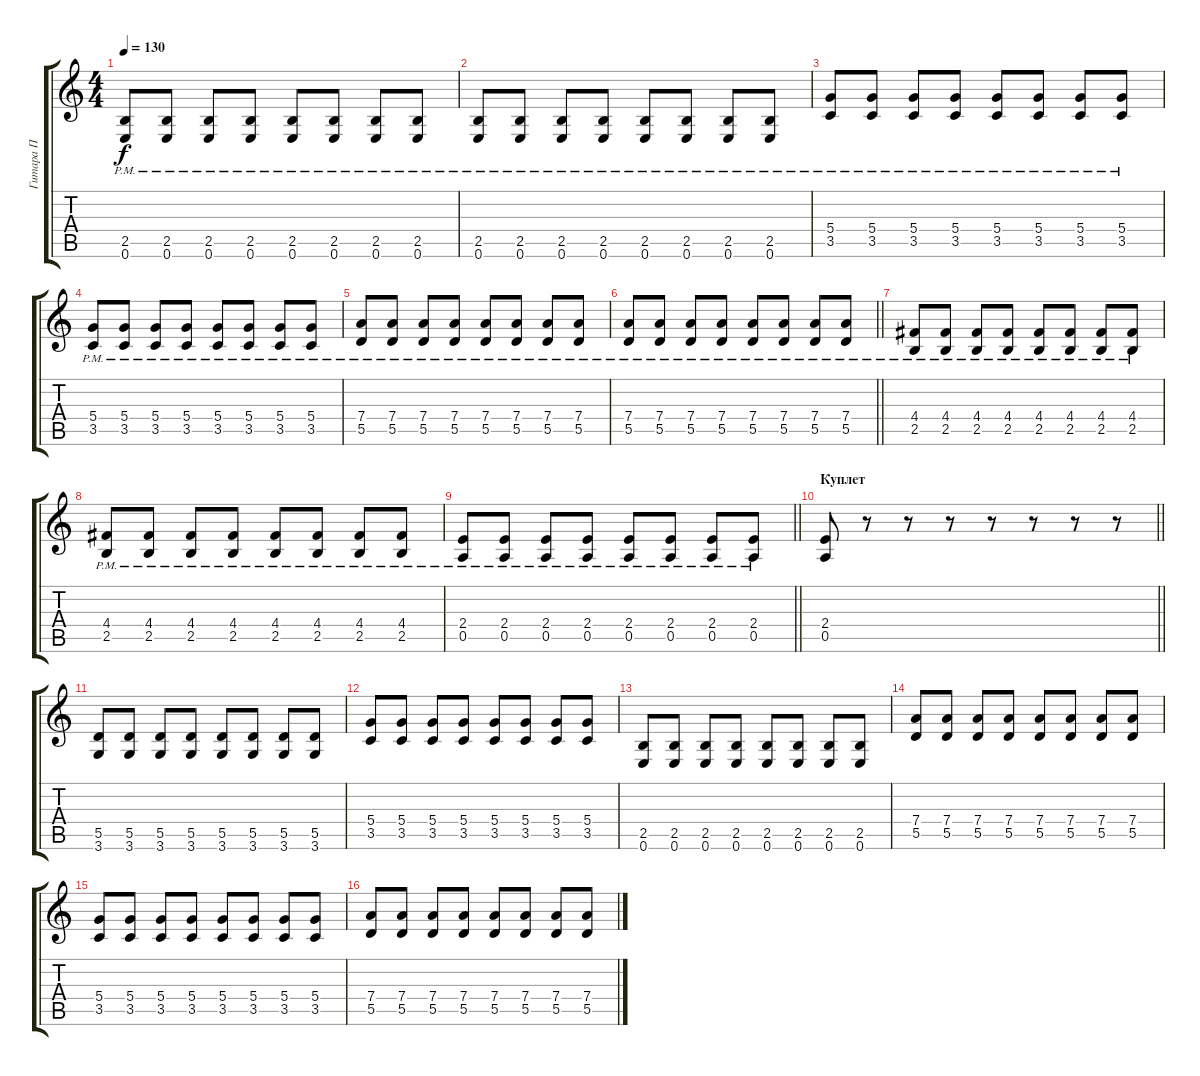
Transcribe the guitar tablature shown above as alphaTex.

\track ("Гитара П" "Гитара П") {instrument overdrivenguitar}
\staff {score tabs}
\tuning (E4 B3 G3 D3 A2 E2) {hide}
\ts (4 4)
\tempo 130
\clef g2
\ks c
(2.5{pm} 0.6{pm}).8{dy f} (2.5{pm} 0.6{pm}).8 (2.5{pm} 0.6{pm}).8 (2.5{pm} 0.6{pm}).8 (2.5{pm} 0.6{pm}).8 (2.5{pm} 0.6{pm}).8 (2.5{pm} 0.6{pm}).8 (2.5{pm} 0.6{pm}).8 |
(2.5{pm} 0.6{pm}).8 (2.5{pm} 0.6{pm}).8 (2.5{pm} 0.6{pm}).8 (2.5{pm} 0.6{pm}).8 (2.5{pm} 0.6{pm}).8 (2.5{pm} 0.6{pm}).8 (2.5{pm} 0.6{pm}).8 (2.5{pm} 0.6{pm}).8 |
(5.4{pm} 3.5{pm}).8 (5.4{pm} 3.5{pm}).8 (5.4{pm} 3.5{pm}).8 (5.4{pm} 3.5{pm}).8 (5.4{pm} 3.5{pm}).8 (5.4{pm} 3.5{pm}).8 (5.4{pm} 3.5{pm}).8 (5.4{pm} 3.5{pm}).8 |
(5.4{pm} 3.5{pm}).8 (5.4{pm} 3.5{pm}).8 (5.4{pm} 3.5{pm}).8 (5.4{pm} 3.5{pm}).8 (5.4{pm} 3.5{pm}).8 (5.4{pm} 3.5{pm}).8 (5.4{pm} 3.5{pm}).8 (5.4{pm} 3.5{pm}).8 |
(7.4{pm} 5.5{pm}).8 (7.4{pm} 5.5{pm}).8 (7.4{pm} 5.5{pm}).8 (7.4{pm} 5.5{pm}).8 (7.4{pm} 5.5{pm}).8 (7.4{pm} 5.5{pm}).8 (7.4{pm} 5.5{pm}).8 (7.4{pm} 5.5{pm}).8 |
\barLineRight lightlight
(7.4{pm} 5.5{pm}).8 (7.4{pm} 5.5{pm}).8 (7.4{pm} 5.5{pm}).8 (7.4{pm} 5.5{pm}).8 (7.4{pm} 5.5{pm}).8 (7.4{pm} 5.5{pm}).8 (7.4{pm} 5.5{pm}).8 (7.4{pm} 5.5{pm}).8 |
(4.4{pm} 2.5{pm}).8 (4.4{pm} 2.5{pm}).8 (4.4{pm} 2.5{pm}).8 (4.4{pm} 2.5{pm}).8 (4.4{pm} 2.5{pm}).8 (4.4{pm} 2.5{pm}).8 (4.4{pm} 2.5{pm}).8 (4.4{pm} 2.5{pm}).8 |
(4.4{pm} 2.5{pm}).8 (4.4{pm} 2.5{pm}).8 (4.4{pm} 2.5{pm}).8 (4.4{pm} 2.5{pm}).8 (4.4{pm} 2.5{pm}).8 (4.4{pm} 2.5{pm}).8 (4.4{pm} 2.5{pm}).8 (4.4{pm} 2.5{pm}).8 |
\barLineRight lightlight
(2.4{pm} 0.5{pm}).8 (2.4{pm} 0.5{pm}).8 (2.4{pm} 0.5{pm}).8 (2.4{pm} 0.5{pm}).8 (2.4{pm} 0.5{pm}).8 (2.4{pm} 0.5{pm}).8 (2.4{pm} 0.5{pm}).8 (2.4{pm} 0.5{pm}).8 |
\section ("" "Куплет")
\barLineRight lightlight
(2.4 0.5).8 r.8 r.8 r.8 r.8 r.8 r.8 r.8 |
(5.5 3.6).8 (5.5 3.6).8 (5.5 3.6).8 (5.5 3.6).8 (5.5 3.6).8 (5.5 3.6).8 (5.5 3.6).8 (5.5 3.6).8 |
(5.4 3.5).8 (5.4 3.5).8 (5.4 3.5).8 (5.4 3.5).8 (5.4 3.5).8 (5.4 3.5).8 (5.4 3.5).8 (5.4 3.5).8 |
(2.5 0.6).8 (2.5 0.6).8 (2.5 0.6).8 (2.5 0.6).8 (2.5 0.6).8 (2.5 0.6).8 (2.5 0.6).8 (2.5 0.6).8 |
(7.4 5.5).8 (7.4 5.5).8 (7.4 5.5).8 (7.4 5.5).8 (7.4 5.5).8 (7.4 5.5).8 (7.4 5.5).8 (7.4 5.5).8 |
(5.4 3.5).8 (5.4 3.5).8 (5.4 3.5).8 (5.4 3.5).8 (5.4 3.5).8 (5.4 3.5).8 (5.4 3.5).8 (5.4 3.5).8 |
(7.4 5.5).8 (7.4 5.5).8 (7.4 5.5).8 (7.4 5.5).8 (7.4 5.5).8 (7.4 5.5).8 (7.4 5.5).8 (7.4 5.5).8
